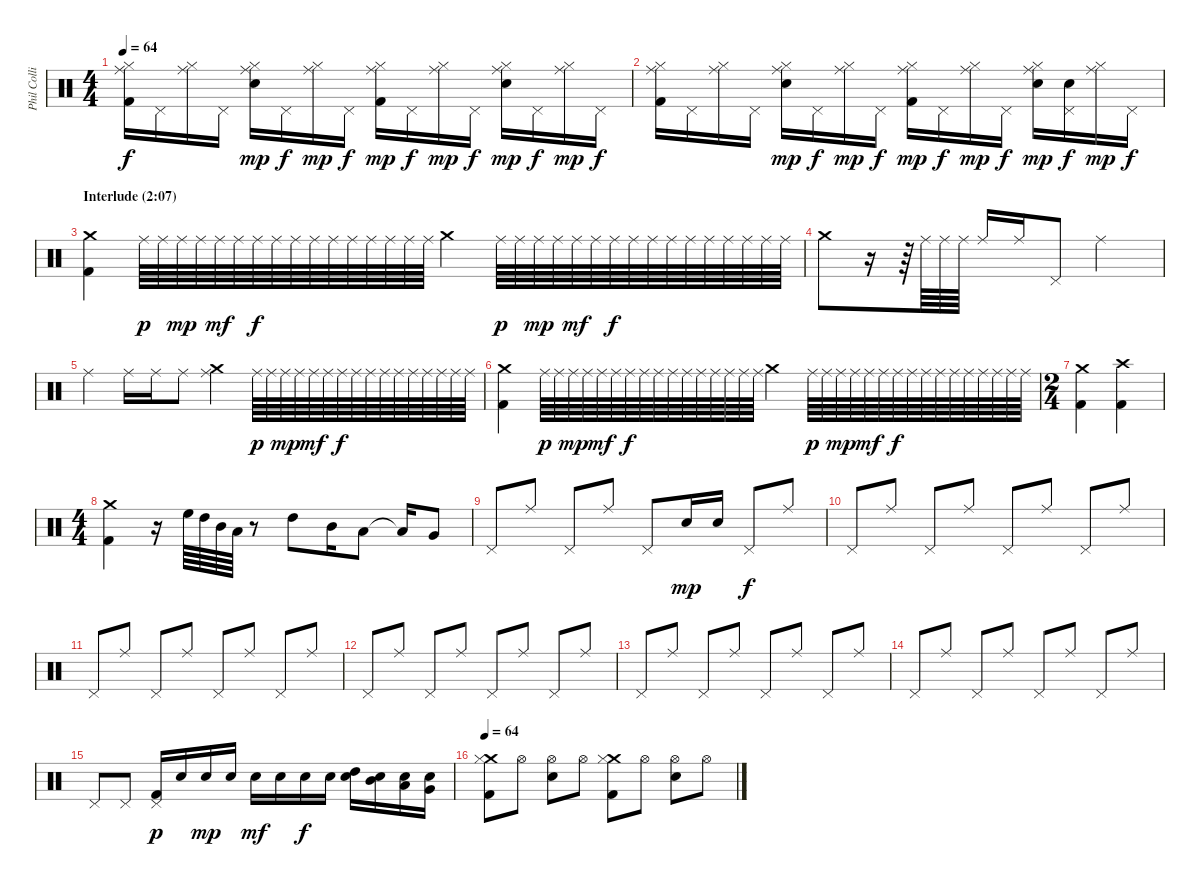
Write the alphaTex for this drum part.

\track ("Phil Collins (drums)" "Phil Colli") {instrument percussion}
\staff {score}
\articulation defaults
\ts (4 4)
\tempo 64
\clef neutral
\ks c
("Ride (middle)" "Hi-Hat (closed)" "Kick (hit) 2").16{dy f} "Pedal Hi-Hat (hit)".16 ("Ride (middle)" "Hi-Hat (closed)").16 "Pedal Hi-Hat (hit)".16 ("Ride (middle)" "Hi-Hat (closed)" "Electric Snare (hit)").16{dy mp} "Pedal Hi-Hat (hit)".16{dy f} ("Ride (middle)" "Hi-Hat (closed)").16{dy mp} "Pedal Hi-Hat (hit)".16{dy f} ("Ride (middle)" "Hi-Hat (closed)" "Kick (hit) 2").16{dy mp} "Pedal Hi-Hat (hit)".16{dy f} ("Ride (middle)" "Hi-Hat (closed)").16{dy mp} "Pedal Hi-Hat (hit)".16{dy f} ("Ride (middle)" "Hi-Hat (closed)" "Electric Snare (hit)").16{dy mp} "Pedal Hi-Hat (hit)".16{dy f} ("Ride (middle)" "Hi-Hat (closed)").16{dy mp} "Pedal Hi-Hat (hit)".16{dy f} |
("Ride (middle)" "Hi-Hat (closed)" "Kick (hit) 2").16 "Pedal Hi-Hat (hit)".16 ("Ride (middle)" "Hi-Hat (closed)").16 "Pedal Hi-Hat (hit)".16 ("Ride (middle)" "Hi-Hat (closed)" "Electric Snare (hit)").16{dy mp} "Pedal Hi-Hat (hit)".16{dy f} ("Ride (middle)" "Hi-Hat (closed)").16{dy mp} "Pedal Hi-Hat (hit)".16{dy f} ("Ride (middle)" "Hi-Hat (closed)" "Kick (hit) 2").16{dy mp} "Pedal Hi-Hat (hit)".16{dy f} ("Ride (middle)" "Hi-Hat (closed)").16{dy mp} "Pedal Hi-Hat (hit)".16{dy f} ("Ride (middle)" "Hi-Hat (closed)" "Electric Snare (hit)").16{dy mp} ("Pedal Hi-Hat (hit)" "Electric Snare (hit)").16{dy f} ("Ride (middle)" "Hi-Hat (closed)").16{dy mp} "Pedal Hi-Hat (hit)".16{dy f} |
\section ("" "Interlude (2:07)")
("Crash medium (hit)" "Kick (hit) 2").4 "Ride (middle)".64{dy p} "Ride (middle)".64 "Ride (middle)".64{dy mp} "Ride (middle)".64 "Ride (middle)".64{dy mf} "Ride (middle)".64 "Ride (middle)".64{dy f} "Ride (middle)".64 "Ride (middle)".64 "Ride (middle)".64 "Ride (middle)".64 "Ride (middle)".64 "Ride (middle)".64 "Ride (middle)".64 "Ride (middle)".64 "Ride (middle)".64 "Crash medium (hit)".4 "Ride (middle)".64{dy p} "Ride (middle)".64 "Ride (middle)".64{dy mp} "Ride (middle)".64 "Ride (middle)".64{dy mf} "Ride (middle)".64 "Ride (middle)".64{dy f} "Ride (middle)".64 "Ride (middle)".64 "Ride (middle)".64 "Ride (middle)".64 "Ride (middle)".64 "Ride (middle)".64 "Ride (middle)".64 "Ride (middle)".64 "Ride (middle)".64 |
"Crash medium (hit)".8 r.16 r.64 "Ride (middle)".64 "Ride (middle)".64 "Ride (middle)".64 "Ride (middle)".16 "Ride (middle)".16 "Pedal Hi-Hat (hit)".8 "Ride (middle)".2 |
"Ride (middle)".4 "Ride (middle)".16 "Ride (middle)".16 "Ride (middle)".8 ("Ride (middle)" "Crash medium (hit)").4 "Ride (middle)".64{dy p} "Ride (middle)".64 "Ride (middle)".64{dy mp} "Ride (middle)".64 "Ride (middle)".64{dy mf} "Ride (middle)".64 "Ride (middle)".64{dy f} "Ride (middle)".64 "Ride (middle)".64 "Ride (middle)".64 "Ride (middle)".64 "Ride (middle)".64 "Ride (middle)".64 "Ride (middle)".64 "Ride (middle)".64 "Ride (middle)".64 |
("Crash medium (hit)" "Kick (hit) 2").4 "Ride (middle)".64{dy p} "Ride (middle)".64 "Ride (middle)".64{dy mp} "Ride (middle)".64 "Ride (middle)".64{dy mf} "Ride (middle)".64 "Ride (middle)".64{dy f} "Ride (middle)".64 "Ride (middle)".64 "Ride (middle)".64 "Ride (middle)".64 "Ride (middle)".64 "Ride (middle)".64 "Ride (middle)".64 "Ride (middle)".64 "Ride (middle)".64 "Crash medium (hit)".4 "Ride (middle)".64{dy p} "Ride (middle)".64 "Ride (middle)".64{dy mp} "Ride (middle)".64 "Ride (middle)".64{dy mf} "Ride (middle)".64 "Ride (middle)".64{dy f} "Ride (middle)".64 "Ride (middle)".64 "Ride (middle)".64 "Ride (middle)".64 "Ride (middle)".64 "Ride (middle)".64 "Ride (middle)".64 "Ride (middle)".64 "Ride (middle)".64 |
\ts (2 4)
("Crash medium (hit)" "Kick (hit) 2").4 ("Crash high (hit)" "Kick (hit) 2").4 |
\ts (4 4)
("Crash medium (hit)" "Kick (hit) 2").4 r.16 "High Floor Tom (hit)".64 "High Tom (hit)".64 "Mid Tom (hit)".64 "Low Tom (hit)".64 r.8 "High Tom (hit)".8 "Mid Tom (hit)".16 "Low Tom (hit)".8 "Low Tom (hit)"{t}.16 "Very Low Tom (hit)".8 |
"Pedal Hi-Hat (hit)".8 "Ride (middle)".8 "Pedal Hi-Hat (hit)".8 "Ride (middle)".8 "Pedal Hi-Hat (hit)".8 "Electric Snare (hit)".16{dy mp} "Electric Snare (hit)".16 "Pedal Hi-Hat (hit)".8{dy f} "Ride (middle)".8 |
"Pedal Hi-Hat (hit)".8 "Ride (middle)".8 "Pedal Hi-Hat (hit)".8 "Ride (middle)".8 "Pedal Hi-Hat (hit)".8 "Ride (middle)".8 "Pedal Hi-Hat (hit)".8 "Ride (middle)".8 |
"Pedal Hi-Hat (hit)".8 "Ride (middle)".8 "Pedal Hi-Hat (hit)".8 "Ride (middle)".8 "Pedal Hi-Hat (hit)".8 "Ride (middle)".8 "Pedal Hi-Hat (hit)".8 "Ride (middle)".8 |
"Pedal Hi-Hat (hit)".8 "Ride (middle)".8 "Pedal Hi-Hat (hit)".8 "Ride (middle)".8 "Pedal Hi-Hat (hit)".8 "Ride (middle)".8 "Pedal Hi-Hat (hit)".8 "Ride (middle)".8 |
"Pedal Hi-Hat (hit)".8 "Ride (middle)".8 "Pedal Hi-Hat (hit)".8 "Ride (middle)".8 "Pedal Hi-Hat (hit)".8 "Ride (middle)".8 "Pedal Hi-Hat (hit)".8 "Ride (middle)".8 |
"Pedal Hi-Hat (hit)".8 "Ride (middle)".8 "Pedal Hi-Hat (hit)".8 "Ride (middle)".8 "Pedal Hi-Hat (hit)".8 "Ride (middle)".8 "Pedal Hi-Hat (hit)".8 "Ride (middle)".8 |
"Pedal Hi-Hat (hit)".8 "Pedal Hi-Hat (hit)".8 ("Pedal Hi-Hat (hit)" "Kick (hit) 2").16{dy p} "Electric Snare (hit)".16 "Electric Snare (hit)".16{dy mp} "Electric Snare (hit)".16 "Electric Snare (hit)".16{dy mf} "Electric Snare (hit)".16 "Electric Snare (hit)".16{dy f} "Electric Snare (hit)".16 ("High Tom (hit)" "Electric Snare (hit)").16 ("Mid Tom (hit)" "Electric Snare (hit)").16 ("Low Tom (hit)" "Electric Snare (hit)").16 ("Very Low Tom (hit)" "Electric Snare (hit)").16 |
\tempo 64
("Crash medium (hit)" "Hi-Hat (closed)" "Kick (hit) 2").8 "Hi-Hat (open)".8 ("Hi-Hat (open)" "Electric Snare (hit)").8 "Hi-Hat (open)".8 ("Crash medium (hit)" "Hi-Hat (closed)" "Kick (hit) 2").8 "Hi-Hat (open)".8 ("Hi-Hat (open)" "Electric Snare (hit)").8 "Hi-Hat (open)".8
